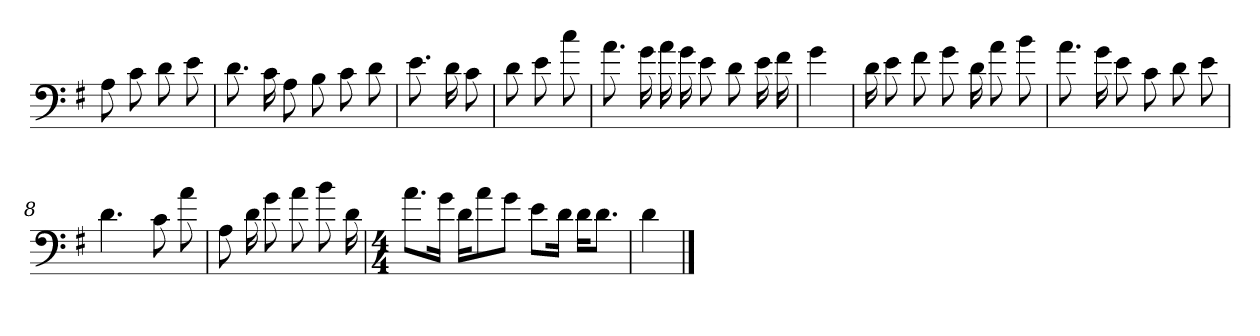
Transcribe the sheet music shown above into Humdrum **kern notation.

**kern
*part1
*staff1
*clefF4
*k[f#]
=
8A
8c
8d
8e
=1
8.d
16c
8A
8B
8c
8d
=2
8.e
16d
8c
=3
8d
8e
8cc
=4
8.a
16g
16a
16g
8e
8d
16e
16f#
=5
4g
=6
16d
8e
8f#
8g
16d
8a
8b
=7
8.a
16g
8e
8c
8d
8e
=8
4.d
8c
8a
=9
8A
16d
8g
8a
8b
16d
=10
*M4/4
8.a\L
16g\Jk
16d\KL
8a\
8g\J
8e\L
16d\Jk
16d\KL
8.d\J
=11
4d
==
*-
